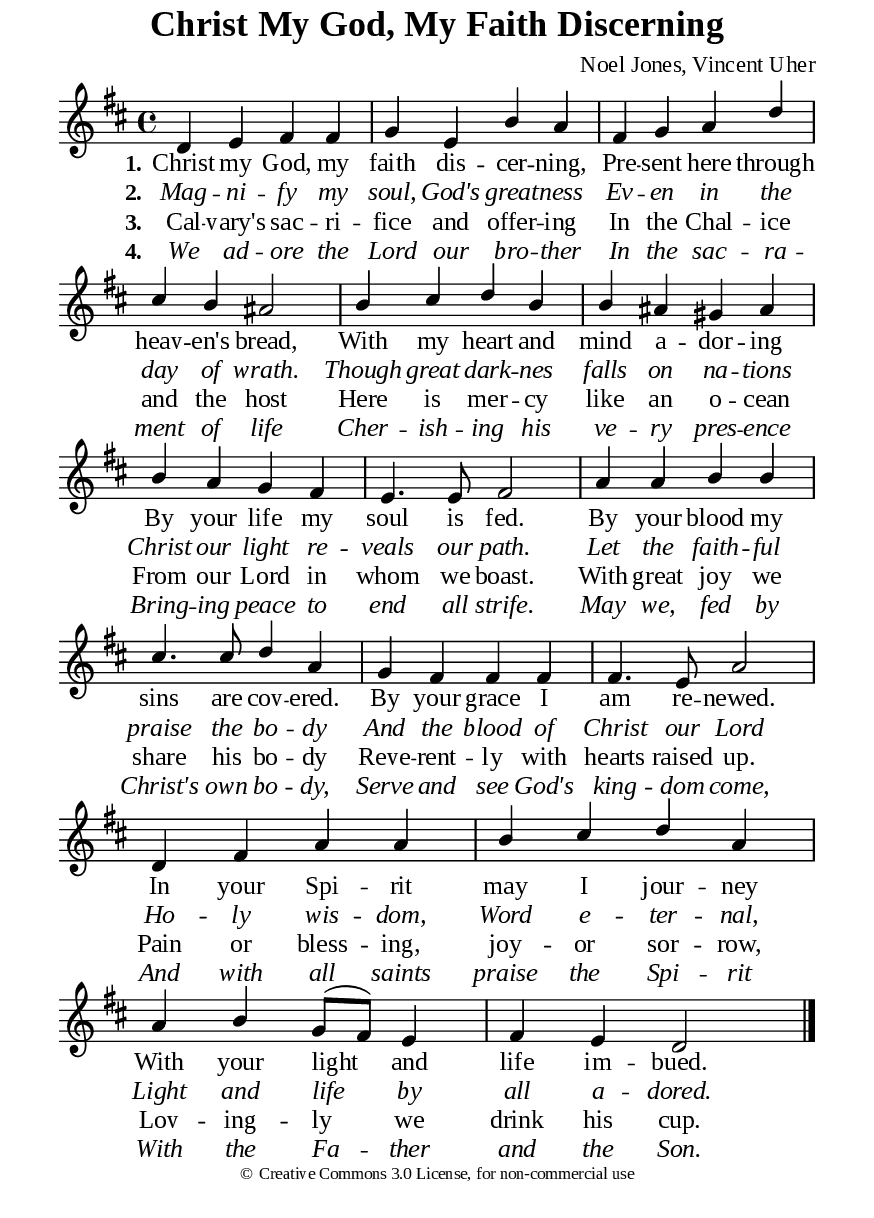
\version "2.18.2"

\header {
  title = "Christ My God, My Faith Discerning"
  composer = "Noel Jones, Vincent Uher"
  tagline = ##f
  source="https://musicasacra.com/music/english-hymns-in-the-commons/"
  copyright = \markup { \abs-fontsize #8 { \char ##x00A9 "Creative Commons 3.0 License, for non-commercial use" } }
}

global= {
  \key d \major
  \time 4/4
  \override Score.BarNumber.break-visibility = ##(#f #f #f)
}

\paper {
  #(set-paper-size "a5")
  top-margin = 0.1\mm
  bottom-margin = 10\mm
  left-margin = 10\mm
  right-margin = 10\mm
  indent = #0
  #(define fonts
	 (make-pango-font-tree "Liberation Serif"
	 		       "Liberation Serif"
			       "Liberation Serif"
			       (/ 20 20)))
  page-count = #1
  system-system-spacing = #'((basic-distance . 0.5) (padding . 0.5))
}

printItalic = \with {
  \override LyricText.font-shape = #'italic
}

% Verse music
musicVerseSoprano = \relative c' {
  %{	01	%} d4 e fis fis |
  %{	02	%} g e b' a |
  %{	03	%} fis g a d |
  %{	04	%} cis b ais2 |
  %{	05	%} b4 cis d b |
  %{	06	%} b ais gis ais |
  %{	07	%} b a g fis |
  %{	08	%} e4. e8 fis2 |
  %{	09	%} a4 a b b |
  %{	10	%} cis4. cis8 d4 a |
  %{	11	%} g fis fis fis |
  %{	12	%} fis4. e8 a2 |
  %{	13	%} d,4 fis a a |
  %{	14	%} b cis d a |
  %{	15	%} a b g8 (fis) e4 |
  %{	16	%} fis e d2 \bar "|."
}

% Verse lyrics
verseOne = \lyricmode {
  \set stanza = #"1."
  Christ my God, my faith dis -- cer -- ning,
  Pre -- sent here through heav -- en's bread,
  With my heart and mind a -- dor -- ing
  By your life my soul is fed.
  By your blood my sins are cov -- ered.
  By your grace I am re -- newed.
  In your Spi -- rit may I jour -- ney
  With your light and life im -- bued.
}

verseTwo = \lyricmode {
  \set stanza = #"2."
  Mag -- ni -- fy my soul, God's great -- ness
  Ev -- en in the day of wrath.
  Though great dark -- nes falls on na -- tions
  Christ our light re -- veals our path.
  Let the faith -- ful praise the bo -- dy
  And the blood of Christ our Lord
  Ho -- ly wis -- dom, Word e -- ter -- nal,
  Light and life by all a -- dored.
}

verseThree = \lyricmode {
  \set stanza = #"3."
  Cal -- vary's sac -- ri -- fice and offer -- ing
  In the Chal -- ice and the host
  Here is mer -- cy like an o -- cean
  From our Lord in whom we boast.
  With great joy we share his bo -- dy
  Reve -- rent -- ly with hearts raised up.
  Pain or bless -- ing, joy -- or sor -- row,
  Lov -- ing -- ly we drink his cup.
}

verseFour = \lyricmode {
  \set stanza = #"4."
  We ad -- ore the Lord our bro -- ther
  In the sac -- ra -- ment of life
  Cher -- ish -- ing his ve -- ry pres -- ence
  Bring -- ing peace to end all strife.
  May we, fed by Christ's own bo -- dy,
  Serve and see God's king -- dom come,
  And with all saints praise the Spi -- rit
  With the Fa -- ther and the Son.
}

% Layout
\score {
    \new ChoirStaff <<
      \new Staff <<
        \clef "treble"
        \new Voice = "sopranos" { \global \stemUp \slurUp \musicVerseSoprano }
      >>
      \new Lyrics \lyricsto sopranos \verseOne
      \new Lyrics \printItalic \lyricsto sopranos \verseTwo
      \new Lyrics \lyricsto sopranos \verseThree
      \new Lyrics \printItalic \lyricsto sopranos \verseFour
    >>
}
